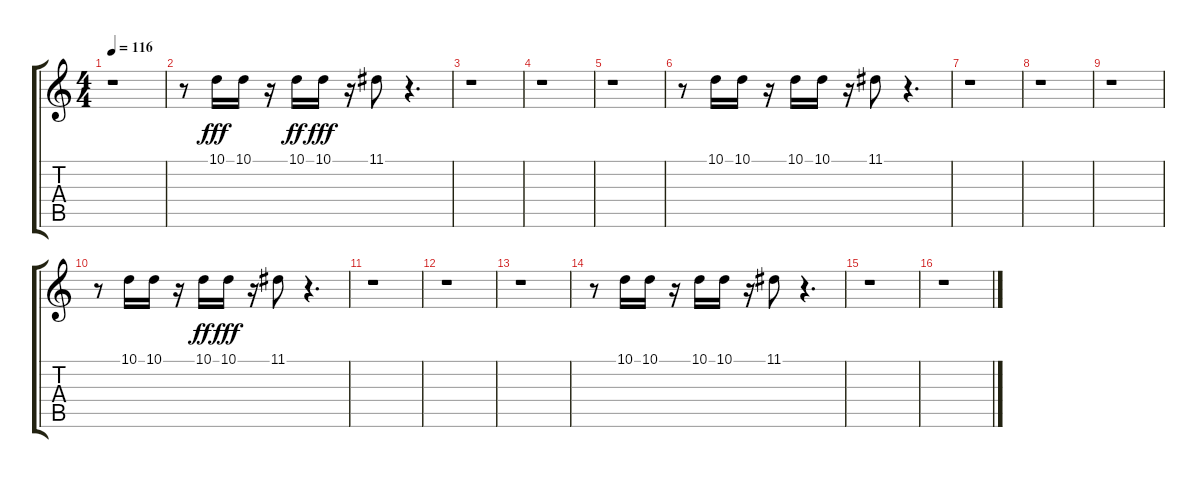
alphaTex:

\track "" {instrument lead1square}
\staff {score tabs}
\tuning (E4 B3 G3 D3 A2 E2) {hide}
\ts (4 4)
\tempo 116
\clef g2
\ks c
r.1{dy fff} |
r.8 10.1.16 10.1.16 r.16 10.1.16{dy ff} 10.1.16{dy fff} r.16 11.1.8 r.4{d} |
r.1 |
r.1 |
r.1 |
r.8 10.1.16 10.1.16 r.16 10.1.16 10.1.16 r.16 11.1.8 r.4{d} |
r.1 |
r.1 |
r.1 |
r.8 10.1.16 10.1.16 r.16 10.1.16{dy ff} 10.1.16{dy fff} r.16 11.1.8 r.4{d} |
r.1 |
r.1 |
r.1 |
r.8 10.1.16 10.1.16 r.16 10.1.16 10.1.16 r.16 11.1.8 r.4{d} |
r.1 |
r.1
